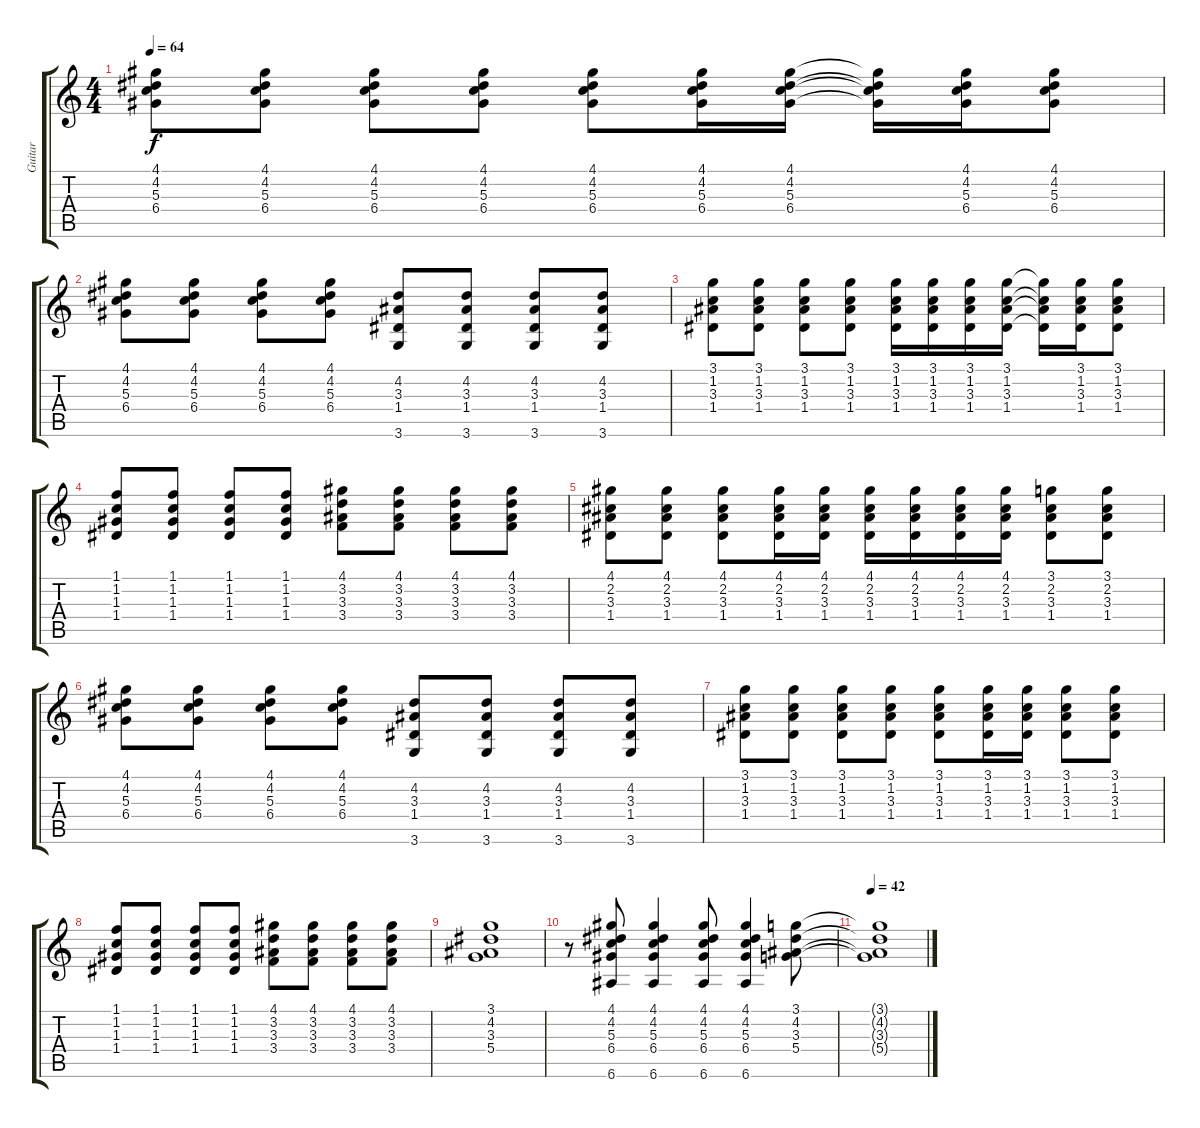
\track ("Guitar" "Guitar") {instrument acousticguitarsteel}
\staff {score tabs}
\tuning (E4 B3 G3 D3 A2 E2) {hide}
\ts (4 4)
\tempo 64
\clef g2
\ks c
(4.1 4.2 5.3 6.4).8{dy f} (4.1 4.2 5.3 6.4).8 (4.1 4.2 5.3 6.4).8 (4.1 4.2 5.3 6.4).8 (4.1 4.2 5.3 6.4).8 (4.1 4.2 5.3 6.4).16 (4.1 4.2 5.3 6.4).16 (4.1{t} 4.2{t} 5.3{t} 6.4{t}).16 (4.1 4.2 5.3 6.4).16 (4.1 4.2 5.3 6.4).8 |
(4.1 4.2 5.3 6.4).8 (4.1 4.2 5.3 6.4).8 (4.1 4.2 5.3 6.4).8 (4.1 4.2 5.3 6.4).8 (4.2 3.3 1.4 3.6).8 (4.2 3.3 1.4 3.6).8 (4.2 3.3 1.4 3.6).8 (4.2 3.3 1.4 3.6).8 |
(3.1 1.2 3.3 1.4).8 (3.1 1.2 3.3 1.4).8 (3.1 1.2 3.3 1.4).8 (3.1 1.2 3.3 1.4).8 (3.1 1.2 3.3 1.4).16 (3.1 1.2 3.3 1.4).16 (3.1 1.2 3.3 1.4).16 (3.1 1.2 3.3 1.4).16 (3.1{t} 1.2{t} 3.3{t} 1.4{t}).16 (3.1 1.2 3.3 1.4).16 (3.1 1.2 3.3 1.4).8 |
(1.1 1.2 1.3 1.4).8 (1.1 1.2 1.3 1.4).8 (1.1 1.2 1.3 1.4).8 (1.1 1.2 1.3 1.4).8 (4.1 3.2 3.3 3.4).8 (4.1 3.2 3.3 3.4).8 (4.1 3.2 3.3 3.4).8 (4.1 3.2 3.3 3.4).8 |
(4.1 2.2 3.3 1.4).8 (4.1 2.2 3.3 1.4).8 (4.1 2.2 3.3 1.4).8 (4.1 2.2 3.3 1.4).16 (4.1 2.2 3.3 1.4).16 (4.1 2.2 3.3 1.4).16 (4.1 2.2 3.3 1.4).16 (4.1 2.2 3.3 1.4).16 (4.1 2.2 3.3 1.4).16 (3.1 2.2 3.3 1.4).8 (3.1 2.2 3.3 1.4).8 |
(4.1 4.2 5.3 6.4).8 (4.1 4.2 5.3 6.4).8 (4.1 4.2 5.3 6.4).8 (4.1 4.2 5.3 6.4).8 (4.2 3.3 1.4 3.6).8 (4.2 3.3 1.4 3.6).8 (4.2 3.3 1.4 3.6).8 (4.2 3.3 1.4 3.6).8 |
(3.1 1.2 3.3 1.4).8 (3.1 1.2 3.3 1.4).8 (3.1 1.2 3.3 1.4).8 (3.1 1.2 3.3 1.4).8 (3.1 1.2 3.3 1.4).8 (3.1 1.2 3.3 1.4).16 (3.1 1.2 3.3 1.4).16 (3.1 1.2 3.3 1.4).8 (3.1 1.2 3.3 1.4).8 |
(1.1 1.2 1.3 1.4).8 (1.1 1.2 1.3 1.4).8 (1.1 1.2 1.3 1.4).8 (1.1 1.2 1.3 1.4).8 (4.1 3.2 3.3 3.4).8 (4.1 3.2 3.3 3.4).8 (4.1 3.2 3.3 3.4).8 (4.1 3.2 3.3 3.4).8 |
(3.1 4.2 3.3 5.4).1 |
r.8 (4.1 4.2 5.3 6.4 6.6).8 (4.1 4.2 5.3 6.4 6.6).4 (4.1 4.2 5.3 6.4 6.6).8 (4.1 4.2 5.3 6.4 6.6).4 (3.1 4.2 3.3 5.4).8 |
\tempo 42
(3.1{t} 4.2{t} 3.3{t} 5.4{t}).1
